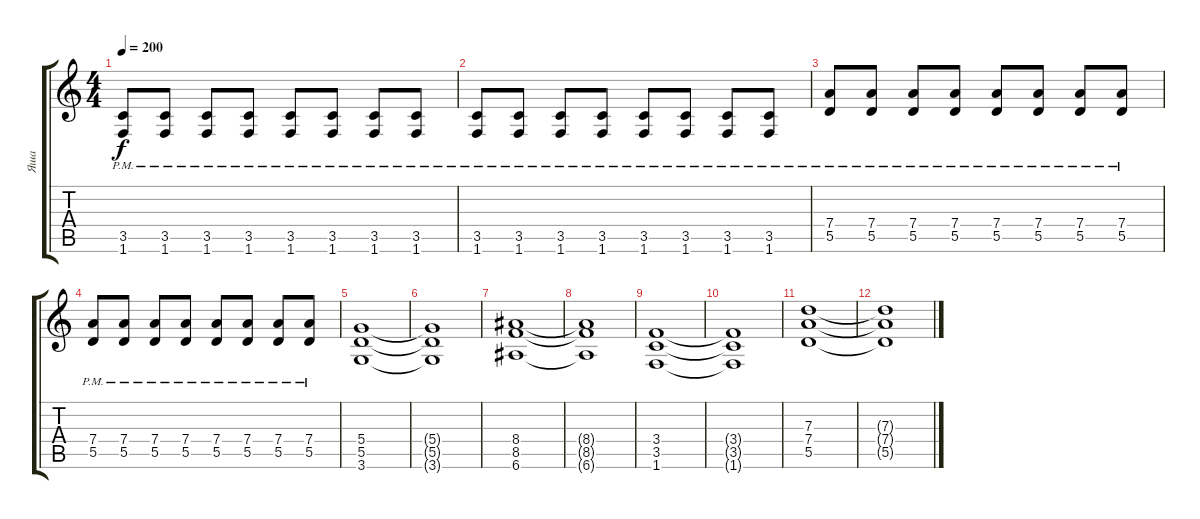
\track ("Яша" "Яша") {instrument overdrivenguitar}
\staff {score tabs}
\tuning (E4 B3 G3 D3 A2 E2) {hide}
\ts (4 4)
\tempo 200
\clef g2
\ks c
(3.5{pm} 1.6{pm}).8{dy f} (3.5{pm} 1.6{pm}).8 (3.5{pm} 1.6{pm}).8 (3.5{pm} 1.6{pm}).8 (3.5{pm} 1.6{pm}).8 (3.5{pm} 1.6{pm}).8 (3.5{pm} 1.6{pm}).8 (3.5{pm} 1.6{pm}).8 |
(3.5{pm} 1.6{pm}).8 (3.5{pm} 1.6{pm}).8 (3.5{pm} 1.6{pm}).8 (3.5{pm} 1.6{pm}).8 (3.5{pm} 1.6{pm}).8 (3.5{pm} 1.6{pm}).8 (3.5{pm} 1.6{pm}).8 (3.5{pm} 1.6{pm}).8 |
(7.4{pm} 5.5{pm}).8 (7.4{pm} 5.5{pm}).8 (7.4{pm} 5.5{pm}).8 (7.4{pm} 5.5{pm}).8 (7.4{pm} 5.5{pm}).8 (7.4{pm} 5.5{pm}).8 (7.4{pm} 5.5{pm}).8 (7.4{pm} 5.5{pm}).8 |
(7.4{pm} 5.5{pm}).8 (7.4{pm} 5.5{pm}).8 (7.4{pm} 5.5{pm}).8 (7.4{pm} 5.5{pm}).8 (7.4{pm} 5.5{pm}).8 (7.4{pm} 5.5{pm}).8 (7.4{pm} 5.5{pm}).8 (7.4{pm} 5.5{pm}).8 |
(5.4 5.5 3.6).1 |
(5.4{t} 5.5{t} 3.6{t}).1 |
(8.4 8.5 6.6).1 |
(8.4{t} 8.5{t} 6.6{t}).1 |
(3.4 3.5 1.6).1 |
(3.4{t} 3.5{t} 1.6{t}).1 |
(7.3 7.4 5.5).1 |
(7.3{t} 7.4{t} 5.5{t}).1
